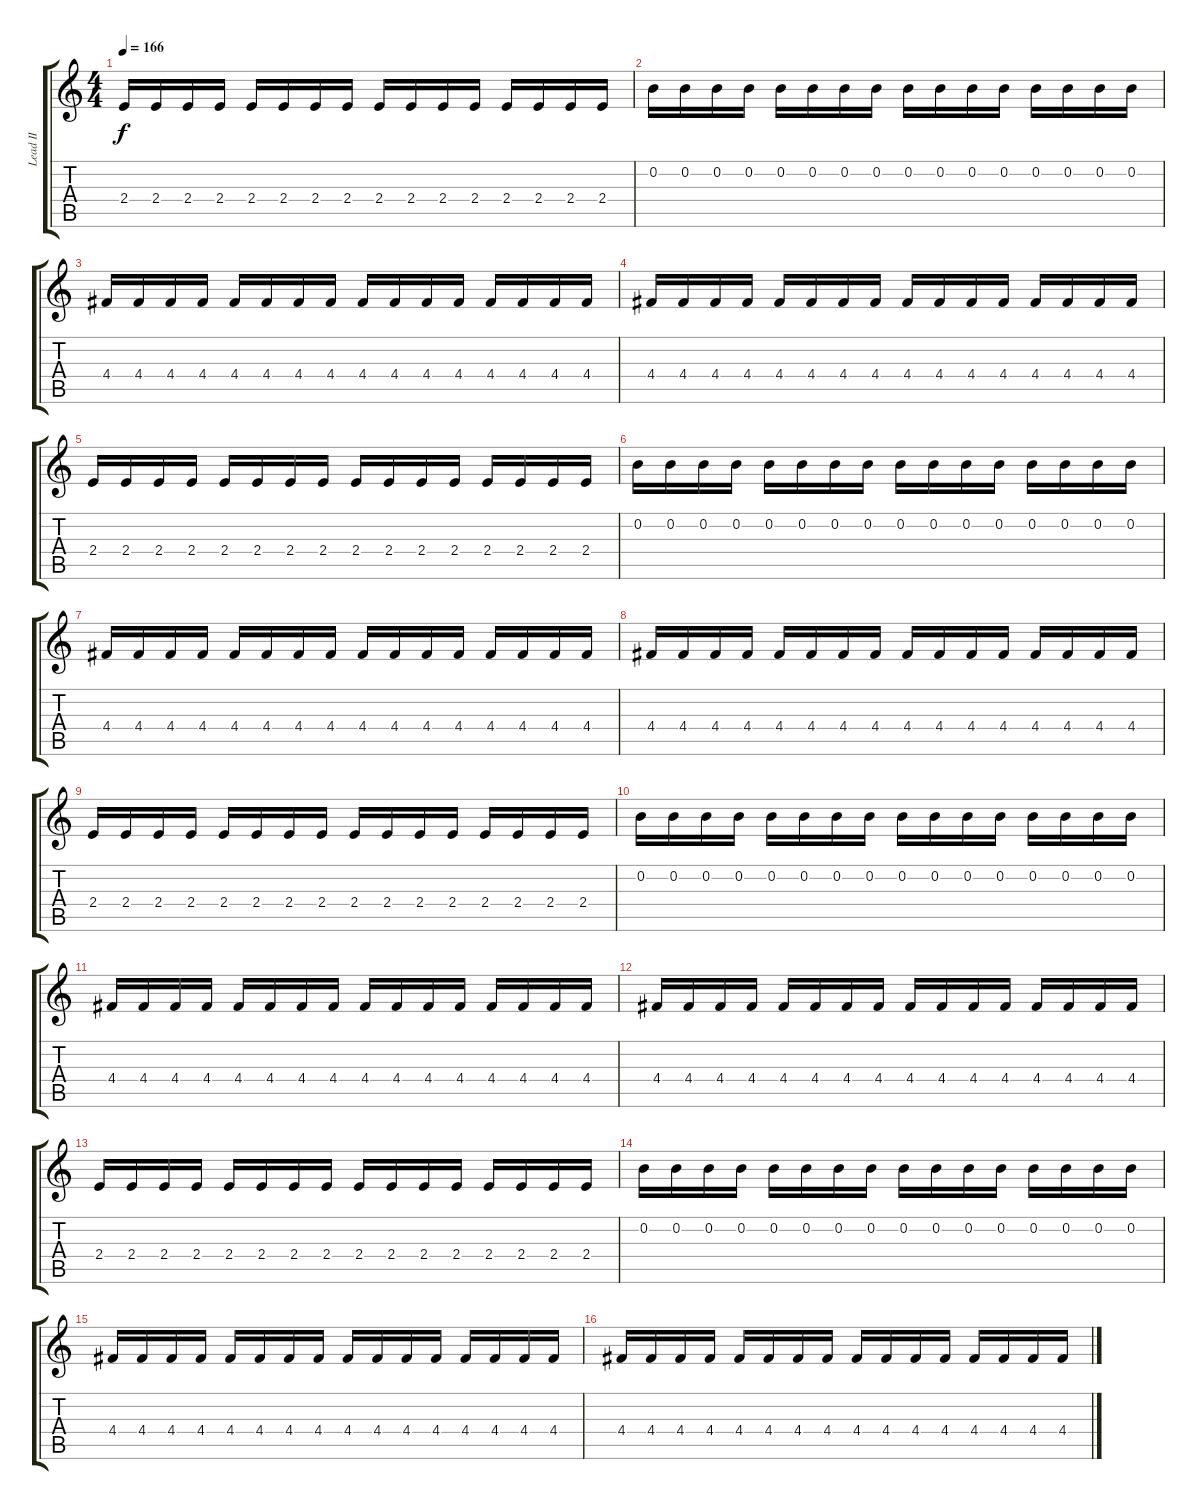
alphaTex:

\track ("Lead II" "Lead II") {instrument distortionguitar}
\staff {score tabs}
\tuning (E4 B3 G3 D3 A2 E2) {hide}
\ts (4 4)
\tempo 166
\clef g2
\ks c
2.4.16{dy f} 2.4.16 2.4.16 2.4.16 2.4.16 2.4.16 2.4.16 2.4.16 2.4.16 2.4.16 2.4.16 2.4.16 2.4.16 2.4.16 2.4.16 2.4.16 |
0.2.16 0.2.16 0.2.16 0.2.16 0.2.16 0.2.16 0.2.16 0.2.16 0.2.16 0.2.16 0.2.16 0.2.16 0.2.16 0.2.16 0.2.16 0.2.16 |
4.4.16 4.4.16 4.4.16 4.4.16 4.4.16 4.4.16 4.4.16 4.4.16 4.4.16 4.4.16 4.4.16 4.4.16 4.4.16 4.4.16 4.4.16 4.4.16 |
4.4.16 4.4.16 4.4.16 4.4.16 4.4.16 4.4.16 4.4.16 4.4.16 4.4.16 4.4.16 4.4.16 4.4.16 4.4.16 4.4.16 4.4.16 4.4.16 |
2.4.16 2.4.16 2.4.16 2.4.16 2.4.16 2.4.16 2.4.16 2.4.16 2.4.16 2.4.16 2.4.16 2.4.16 2.4.16 2.4.16 2.4.16 2.4.16 |
0.2.16 0.2.16 0.2.16 0.2.16 0.2.16 0.2.16 0.2.16 0.2.16 0.2.16 0.2.16 0.2.16 0.2.16 0.2.16 0.2.16 0.2.16 0.2.16 |
4.4.16 4.4.16 4.4.16 4.4.16 4.4.16 4.4.16 4.4.16 4.4.16 4.4.16 4.4.16 4.4.16 4.4.16 4.4.16 4.4.16 4.4.16 4.4.16 |
4.4.16 4.4.16 4.4.16 4.4.16 4.4.16 4.4.16 4.4.16 4.4.16 4.4.16 4.4.16 4.4.16 4.4.16 4.4.16 4.4.16 4.4.16 4.4.16 |
2.4.16 2.4.16 2.4.16 2.4.16 2.4.16 2.4.16 2.4.16 2.4.16 2.4.16 2.4.16 2.4.16 2.4.16 2.4.16 2.4.16 2.4.16 2.4.16 |
0.2.16 0.2.16 0.2.16 0.2.16 0.2.16 0.2.16 0.2.16 0.2.16 0.2.16 0.2.16 0.2.16 0.2.16 0.2.16 0.2.16 0.2.16 0.2.16 |
4.4.16 4.4.16 4.4.16 4.4.16 4.4.16 4.4.16 4.4.16 4.4.16 4.4.16 4.4.16 4.4.16 4.4.16 4.4.16 4.4.16 4.4.16 4.4.16 |
4.4.16 4.4.16 4.4.16 4.4.16 4.4.16 4.4.16 4.4.16 4.4.16 4.4.16 4.4.16 4.4.16 4.4.16 4.4.16 4.4.16 4.4.16 4.4.16 |
2.4.16 2.4.16 2.4.16 2.4.16 2.4.16 2.4.16 2.4.16 2.4.16 2.4.16 2.4.16 2.4.16 2.4.16 2.4.16 2.4.16 2.4.16 2.4.16 |
0.2.16 0.2.16 0.2.16 0.2.16 0.2.16 0.2.16 0.2.16 0.2.16 0.2.16 0.2.16 0.2.16 0.2.16 0.2.16 0.2.16 0.2.16 0.2.16 |
4.4.16 4.4.16 4.4.16 4.4.16 4.4.16 4.4.16 4.4.16 4.4.16 4.4.16 4.4.16 4.4.16 4.4.16 4.4.16 4.4.16 4.4.16 4.4.16 |
4.4.16 4.4.16 4.4.16 4.4.16 4.4.16 4.4.16 4.4.16 4.4.16 4.4.16 4.4.16 4.4.16 4.4.16 4.4.16 4.4.16 4.4.16 4.4.16
